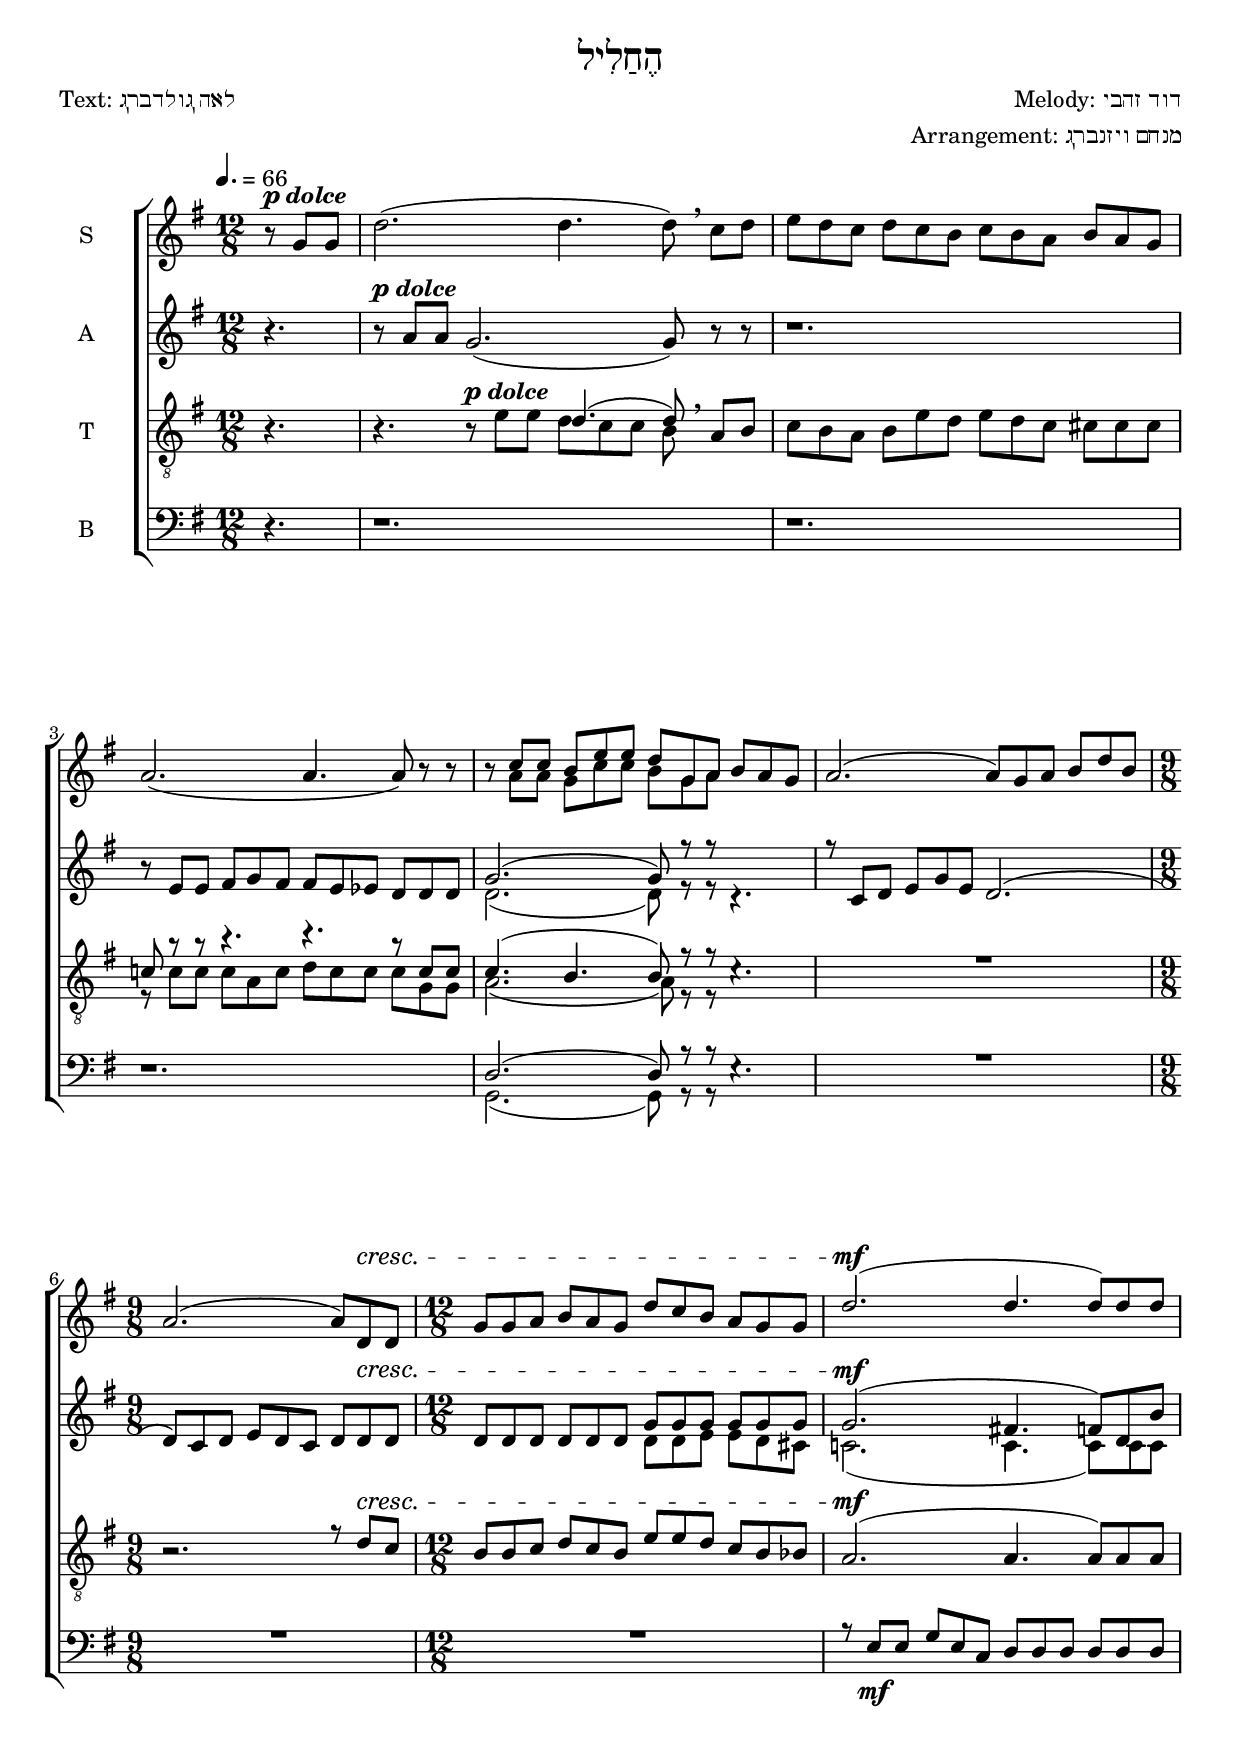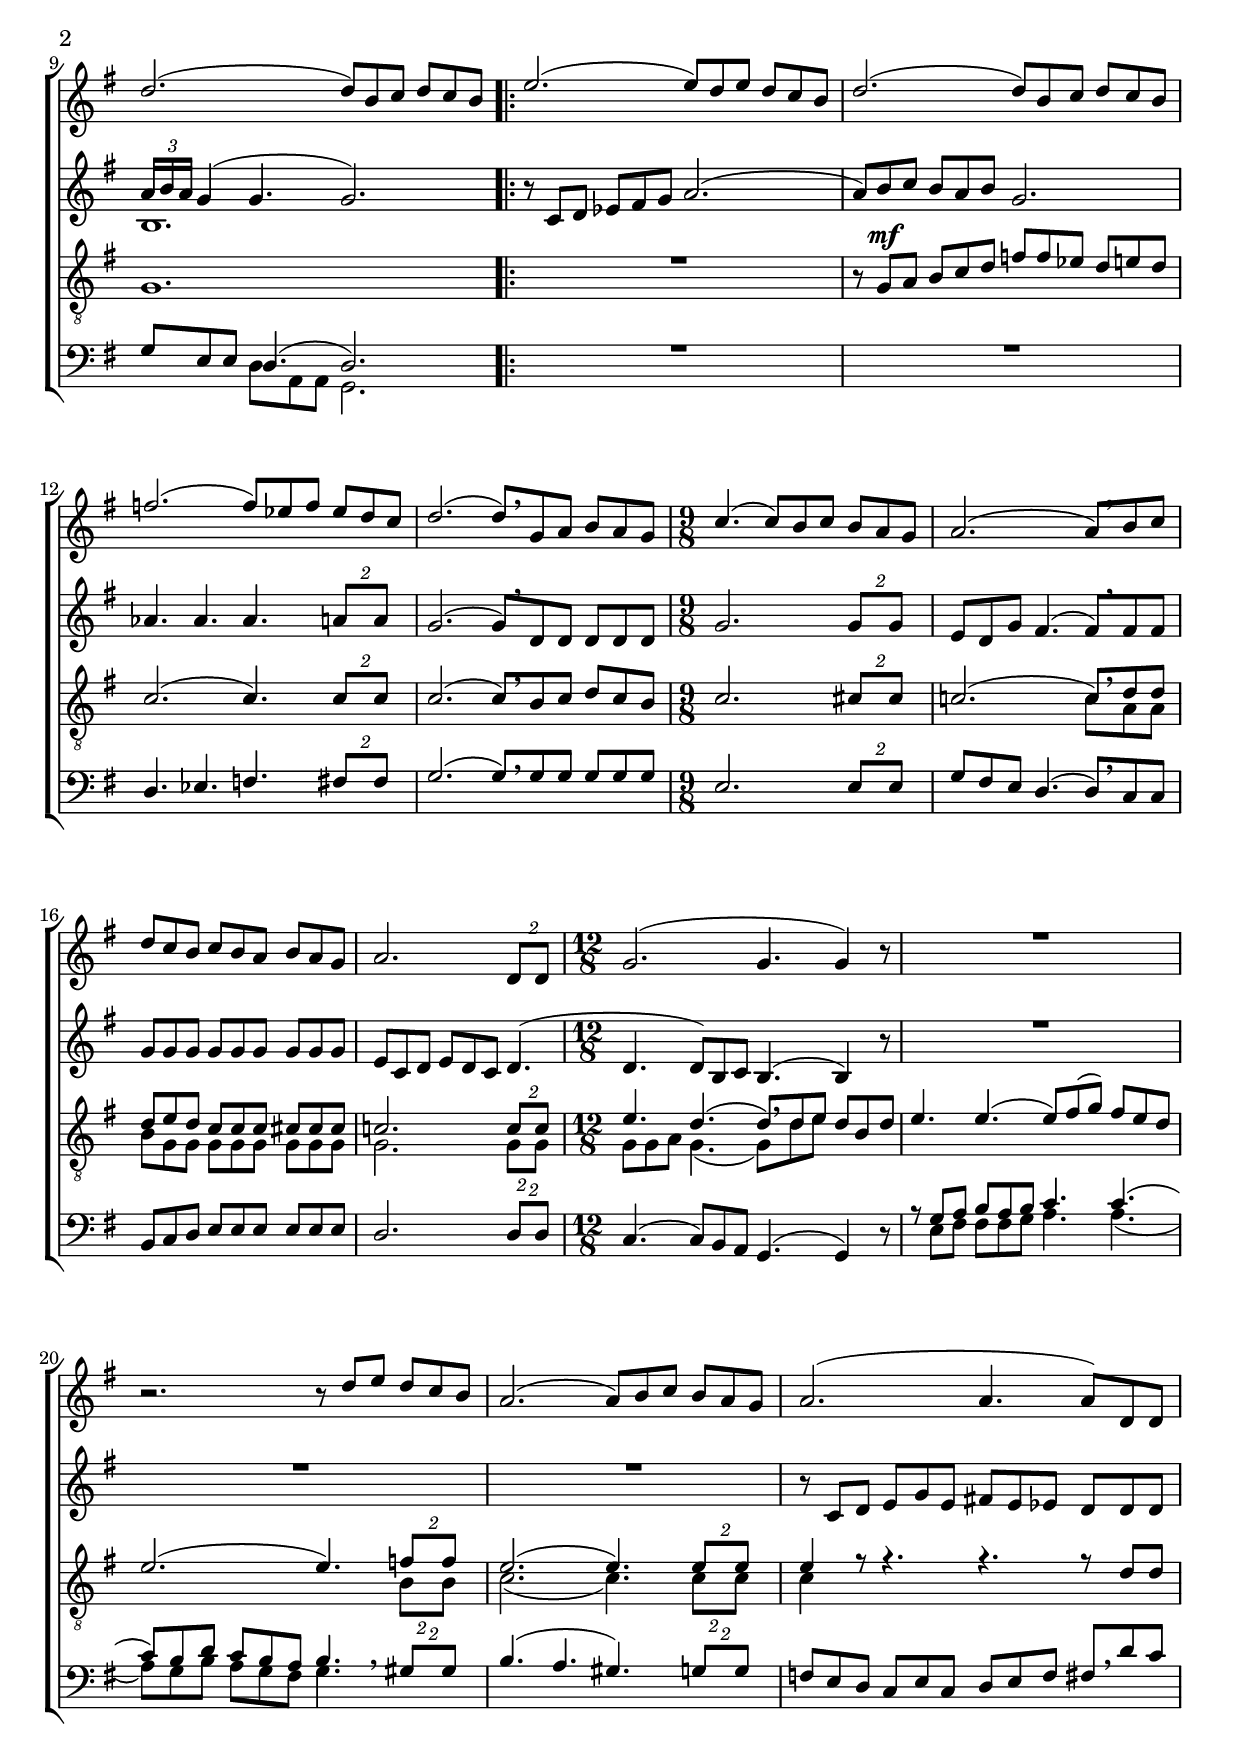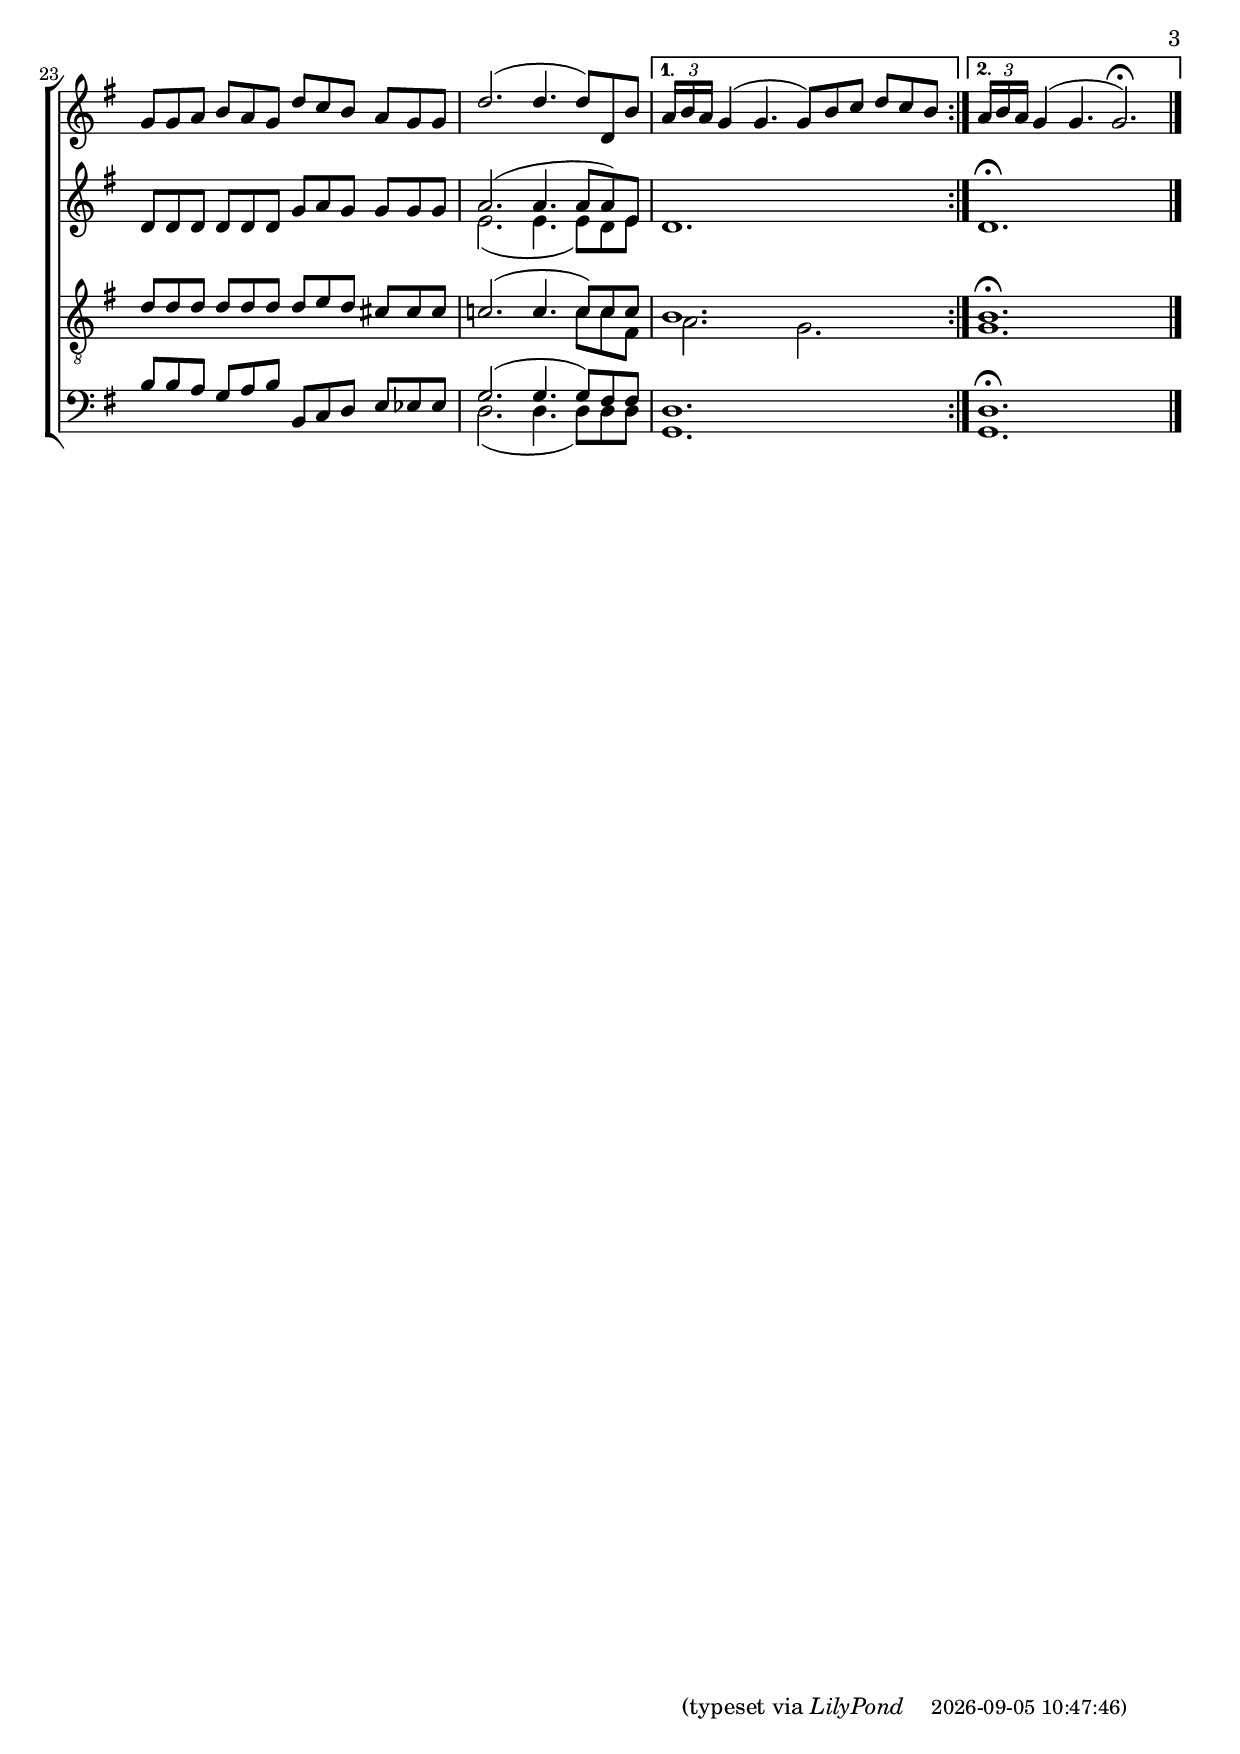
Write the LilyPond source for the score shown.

\include "english.ly"
\version "2.18.2"

global = {
  \key g \major
  \time 12/8
  \tempo 4. = 66
}

dolce = \markup { \italic \bold dolce }
pdolce = \markup { \dynamic p \italic \bold dolce }

sopMusic = \relative c'' {
  \dynamicUp
  \partial 4. r8^\pdolce g g | d'2.( d4. d8) \breathe c[ d] |
  e8[ d c] d[ c b] c[ b a] b[ a g] | a2.( a4. a8) r8 r8 |
  r8
    << { \voiceOne
    c8[ c] b[ e e] d[ g, a]
  } \new Voice { \voiceTwo
    a[ a] g[ c c] b[ g a]
  }
  >> b[ a g] | a2.( a8)[ g a] b[ d b] |
  \time 9/8 a2.( a8)[ d,8\cresc d] |
  \time 12/8
  g8[ g a] b[ a g] d'[ c b] a[ g g] |
  d'2.(\mf d4. d8)[ d d] |
  d2.( d8)[ b c] d[ c b] |

  \repeat volta 2 {
  e2.( e8)[ d  e] d[ c b] |
  d2.( d8)[ b c] d[ c b] |
  f'2.( f8)[ ef f] ef[ d c] |
  d2.( d8)[ \breathe g, a] b[ a g] |
  \time 9/8
  c4.( c8)[ b c] b[ a g] |
  a2.( a8)[ \breathe b c] |
  d8[ c b] c[ b a] b[ a g] |
  a2. \tuplet 2/3 {d,8[ d]} |
  \time 12/8
  g2.( g4. g4) b8\rest |
  \override MultiMeasureRest.staff-position = #2
  R1*3/2 |
  b2.\rest b8\rest d8[ e] d[ c b] |
  a2.( a8)[ b c] b[ a g] |
  a2.( a4. a8)[ d, d] |
  g8[ g a] b[ a g] d'[ c b] a[ g g] |
  d'2.( d4. d8)[ d, b']
  }
  \alternative {
     { \tuplet 3/2 {a16[ b a]} g4( g4. g8)[ b c] d[ c b] }
     { \tuplet 3/2 {a16[ b a]} g4( g4. g2.\fermata) }
  }
  \bar "|."
}

altMusic = \relative c'' {
  \dynamicUp
  \partial 4. r4. | r8^\pdolce a a g2.( g8) r8 r8 |
  r1. | r8 e[ e] fs[ g fs] fs[ e ef] d[ d d] |
  << { \voiceOne
     g2.( g8) r8 r8
  } \new Voice { \voiceTwo
     d2.( d8) r8 r8
  }
  >> c4.\rest | r8 c[ d] e[ g e] d2.(
  % \time 9/8
  d8)[ c d] e[ d c] d[ d\cresc d] |
  % \time 12/8
  d8[ d d]  d8[ d d]
  << { \voiceOne
     g[ g g] g[ g g]
  } \new Voice { \voiceTwo
     d[ d e] e[ d cs]
  }
  >> |
  << { \voiceOne
      g'2.(\mf fs!4. f8)[ d b']
  } \new Voice { \voiceTwo
      c,!2.( c4. c8)[ c c] |
  }
  >> |
  << { \voiceOne
     \tuplet 3/2 {a'16[ b a]} g4( g4. g2.)
  } \new Voice { \voiceTwo
     b,1.
  }
  >> |

  \repeat volta 2 {
  b'8\rest c,8[ d] ef[ fs g] a2.( |
  a8)[ b c] b[ a b] g2. |
  af4. af af \tuplet 2/3 {a8[ a]} |
  g2.( g8)[ \breathe d d] d[ d d] |
  % \time 9/8
  g2. \tuplet 2/3 {g8[ g]} |
  e8[ d g] fs4.( fs8)[ \breathe fs fs] |
  g8[ g g] g[ g g]  g[ g g] |
  e8[ c d] e[ d c] d4.( |
  % times 12/8
  d4. d8[) b c] b4.( b4) b'8\rest |
  \override MultiMeasureRest.staff-position = #2
  R1*3/2 |
  R1*3/2 |
  R1*3/2 |
  b8\rest c,[ d] e[ g e] fs![ e ef] d[ d d] |
  d8[ d d] d[ d d] g[ a g] g[ g g]
  << { \voiceOne
    a2.( a4. a8[ a) e8]
  } \new Voice { \voiceTwo
    e2.( e4. e8)[ d e]
  }
  >> |
  }
  \alternative {
     { d1. }
     { d1.\fermata }
  }
  \bar "|."
}

tenMusic = \relative c' {
  \dynamicUp
  \partial 4. r4. |
    r4. r8^\pdolce e8[ e]
    << { \voiceOne
      d4.( d8)
    } \new Voice { \voiceTwo
      d8 c c b
    }
    >>
    \oneVoice \breathe a8[ b] |
  c[ b a] b[ e d] e[ d c] cs[ cs cs] |
  << { \voiceOne
    c!8 r8 r8 r4. r4. r8 c[ c]
  } \new Voice { \voiceTwo
    r8 c8[ c] c[ a c] d[ c c] c[ g g]
  }
  >> |
  << { \voiceOne
     c4.( b4. b8) r8 r8
  } \new Voice { \voiceTwo
     a2.( a8) r8 r8
  }
  >> c4.\rest |
  \override MultiMeasureRest.staff-position = #2
  R1*3/2 |
  % \time 9/8
  b2.\rest r8 d[\cresc c] |
  % \time 12/8
  b[ b c] d[ c b] e[ e d] c[ b bf] |
  a2.(\mf a4. a8) a a] |
  g1. |

  \repeat volta 2 {
  R1*3/2 |
  b8\rest g8[\mf a] b[ c d] f[ f ef] d[ e d] |
  c2.( c4.) \tuplet 2/3 {c8[ c]} |
  c2.( c8)[ \breathe b c] d[ c b] |
  % \time 9/8
  c2. \tuplet 2/3 {cs8[ cs]} |
  c!2.(
  << { \voiceOne
     c8)[ \breathe d d]
  } \new Voice { \voiceTwo
     c8[ a a]
  }
  >> |
  << { \voiceOne
    d8[ e d] c[ c c] cs[ cs cs]
  } \new Voice { \voiceTwo
    b[ g g] g[ g g] g[ g g]
  }
  >> |
  << { \voiceOne
    c!2. \tuplet 2/3 {c8[ c]}
  } \new Voice { \voiceTwo
    g2. \tuplet 2/3 {g8[ g]}
  }
  >> |
  % times 12/8
  << { \voiceOne
    e'4. d4.( d8)[ \breathe d e]
  } \new Voice { \voiceTwo
    g,8[ g a] g4.( g8)[ d' e]
  }
  >>
  d8[ b d] |
  e4. e4.( e8)[ fs( g)] fs[ e d] |
  e2.( e4.)
  << { \voiceOne
    \tuplet 2/3 {f8[ f]}
  } \new Voice { \voiceTwo
    \tuplet 2/3 {b,8[ b]}
  }
  >> |
  << { \voiceOne
    e2.( e4.) \tuplet 2/3 {e8[ e]}
  } \new Voice { \voiceTwo
    c2.( c4.) \tuplet 2/3 {c8[ c]}
  }
  >> |
  << { \voiceOne
    e4
  } \new Voice { \voiceTwo
    c4
  }
  >>
       r8 r4. r4. r8 d8[ d] |
  d8[ d d] d[ d d] d[ e d]  cs[ cs cs] |
  c!2.( c4.
      << { \voiceOne
        c8)[ c c]
      } \new Voice { \voiceTwo
        c8[ c fs,]
      }
      >> |
  }
  \alternative {
    {
      << { \voiceOne
        b1.
      } \new Voice { \voiceTwo
        a2. g2.
      }
      >>
    }
    {
      << { \voiceOne
        b1.\fermata
      } \new Voice { \voiceTwo
        g1.
      }
      >>
    }
  }
  \bar "|."
}

basMusic = \relative c {
  \partial 4. r4. |
  r1. |
  r1. |
  r1. |
  << { \voiceOne
     d2.( d8) r8 r8
  } \new Voice { \voiceTwo
     g,2.( g8) r8 r8
  }
  >> e'4.\rest |
  \override MultiMeasureRest.staff-position = #2
  R1*3/2 |
  % \time 9/8
  R1*9/8 |
  % \time 12/8
  R1*12/8 |
  r8 e[\mf e] g[ e c] d[ d d] d[ d d] |
  g8[ e e]
  << { \voiceOne
     d4.( d2.)
  } \new Voice { \voiceTwo
     d8[ a a] g2.
  }
  >> |

  \repeat volta 2 {
  R1*3/2 |
  R1*3/2 |
  d'4. ef f \tuplet 2/3 {fs8[ fs]} |
  g2.( g8)[ \breathe g g] g[ g g] |
  % \time 9/8
  e2. \tuplet 2/3 {e8[ e]} |
  g8[ fs e] d4.( d8)[ \breathe c c] |
  b8[ c d] e[ e e] e[ e e] |
  d2. \tuplet 2/3 {d8[ d]}
  % times 12/8
  c4.( c8)[ b a] g4.( g4) d'8\rest |
  r8
  << { \voiceOne
    g8[ a] b[ a b] c4. c4.( |
    c8)[ b d] c[ b a] b4.
  } \new Voice { \voiceTwo
    e,8[ fs] fs[ fs g] a4. a4.( |
    a8)[ g b] a[ g fs] g4.
  }
  >>
  \breathe \tuplet 2/3 {gs8[ gs]} |
  b4.( a4. gs4.) \tuplet 2/3 {g8[ g]}
  f[ e d] c[ e c] d[ e f] fs[ \breathe d' c] |
  b[ b a] g[ a b] b,[ c d] e[ ef ef] |
  << { \voiceOne
    g2.( g4. g8)[ fs fs]
  } \new Voice { \voiceTwo
    d2.( d4. d8)[ d d]
  }
  >> |
  }
  \alternative {
    {
      << { \voiceOne
        d1.
      } \new Voice { \voiceTwo
        g,1.
      }
      >>
    }
    {
      << { \voiceOne
        d'1.\fermata
      } \new Voice { \voiceTwo
        g,1.
      }
      >>
    }
  }
  \bar "|."
}

% \include "hehalil-lyrics.ly"

\header {
  title = "הֶחַלִיל"
  poet = "Text: לאה גולדברג"
  composer = "Melody: דוד זהבי"
  arranger = "Arrangement: מנחם ויזנברג"
  % Do not display the tagline for this book
  % tagline = ##f
}

\paper{
  #(set-paper-size "a4")

    system-system-spacing #'basic-distance = #18

  oddFooterMarkup = \markup {
      \hspace #60
      \on-the-fly #last-page { (typeset via \italic "LilyPond"
      \small \typewriter
      \hspace #2
      \small
      \simple #(strftime "%Y-%m-%d %H:%M:%S)" (localtime (current-time)))
      }
  }
  evenFooterMarkup = \oddFooterMarkup
}

\layout { 
  \context { 
    \Lyrics
    \override  LyricHyphen #'minimum-distance = #0.8 
  } 
}

\score {
  <<
    \new ChoirStaff <<

      \new Staff = "sop" <<
        \new Voice = "sopranos" {
          \set Staff.instrumentName = "S"
          <<
             % \stemUp
               \global \sopMusic
          >>
        }
      >>
      % \new Lyrics = "soplyrics"

      \new Staff = "alt" <<
        \new Voice = "altos" {
          \set Staff.instrumentName = "A"
          <<
             % \stemUp
               \global \altMusic
          >>
        }
      >>
      % \new Lyrics = "altlyrics"

      \new Staff = "ten" <<
        \clef "G_8"
        \new Voice = "tenors" {
          \set Staff.instrumentName = "T"
          <<
               \global \tenMusic
          >>
        }
      >>
      % \new Lyrics = "tenlyrics"

      \new Staff = "bas" <<
        \clef bass
        \new Voice = "basses" {
          \set Staff.instrumentName = "B"
          <<
               \global \basMusic
          >>
        }
      >>
      % \new Lyrics = "baslyrics"

    >>
  >>

  \header { }

  \layout {
    % $(layout-set-staff-size 17)
    % \override LyricText #'font-size = #1.81
    \context {
      \Staff
    }
  }
}

\score {
  \unfoldRepeats
  <<
    \new ChoirStaff <<

      \new Staff = "sop" <<
	% \set Staff.midiInstrument = #"piccolo"
        \new Voice = "sopranos" {
          \set Staff.instrumentName = "S"
          <<
             % \stemUp
               \global \sopMusic
          >>
        }
      >>
      % \new Lyrics = "soplyrics"

      \new Staff = "alt" <<
	\set Staff.midiInstrument = #"oboe"
        \new Voice = "altos" {
          \set Staff.instrumentName = "A"
          <<
             % \stemUp
               \global \altMusic
          >>
        }
      >>
      % \new Lyrics = "altlyrics"

      \new Staff = "ten" <<
	\set Staff.midiInstrument = #"cello"
        \clef "G_8"
        \new Voice = "tenors" {
          \set Staff.instrumentName = "T"
          <<
               \global \tenMusic
          >>
        }
      >>
      % \new Lyrics = "tenlyrics"

      \new Staff = "bas" <<
	\set Staff.midiInstrument = #"basson"
        \clef bass
        \new Voice = "basses" {
          \set Staff.instrumentName = "B"
          <<
               \global \basMusic
          >>
        }
      >>
      % \new Lyrics = "baslyrics"

    >>
  >>

  \header { }

  \midi {
    \context {
      \Score
    }
  }
}
